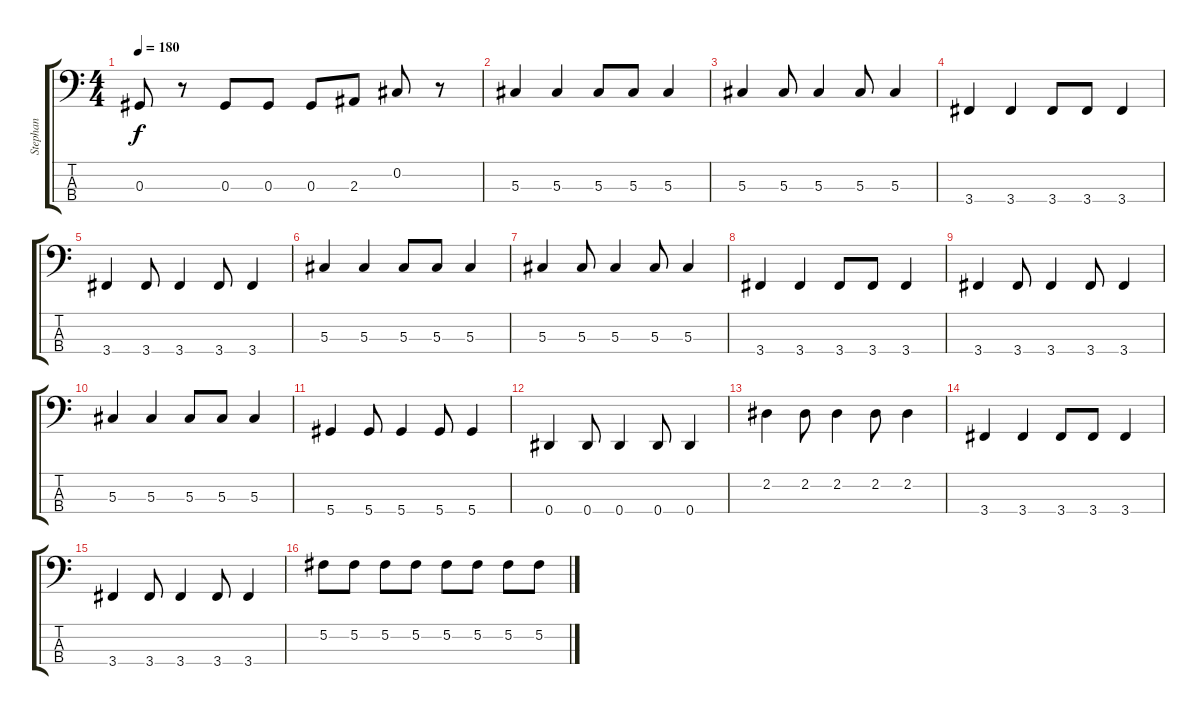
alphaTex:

\track ("Stephan" "Stephan") {instrument electricbassfinger}
\staff {score tabs}
\tuning (Gb2 Db2 Ab1 Eb1) {hide}
\ts (4 4)
\tempo 180
\clef f4
\ks c
0.3.8{dy f} r.8 0.3.8 0.3.8 0.3.8 2.3.8 0.2.8 r.8 |
5.3.4{volume 13 instrument electricbassfinger} 5.3.4 5.3.8 5.3.8 5.3.4 |
5.3.4 5.3.8 5.3.4 5.3.8 5.3.4 |
3.4.4 3.4.4 3.4.8 3.4.8 3.4.4 |
3.4.4 3.4.8 3.4.4 3.4.8 3.4.4 |
5.3.4 5.3.4 5.3.8 5.3.8 5.3.4 |
5.3.4 5.3.8 5.3.4 5.3.8 5.3.4 |
3.4.4 3.4.4 3.4.8 3.4.8 3.4.4 |
3.4.4 3.4.8 3.4.4 3.4.8 3.4.4 |
5.3.4 5.3.4 5.3.8 5.3.8 5.3.4 |
5.4.4 5.4.8 5.4.4 5.4.8 5.4.4 |
0.4.4 0.4.8 0.4.4 0.4.8 0.4.4 |
2.2.4 2.2.8 2.2.4 2.2.8 2.2.4 |
3.4.4 3.4.4 3.4.8 3.4.8 3.4.4 |
3.4.4 3.4.8 3.4.4 3.4.8 3.4.4 |
5.2.8 5.2.8 5.2.8 5.2.8 5.2.8 5.2.8 5.2.8 5.2.8
